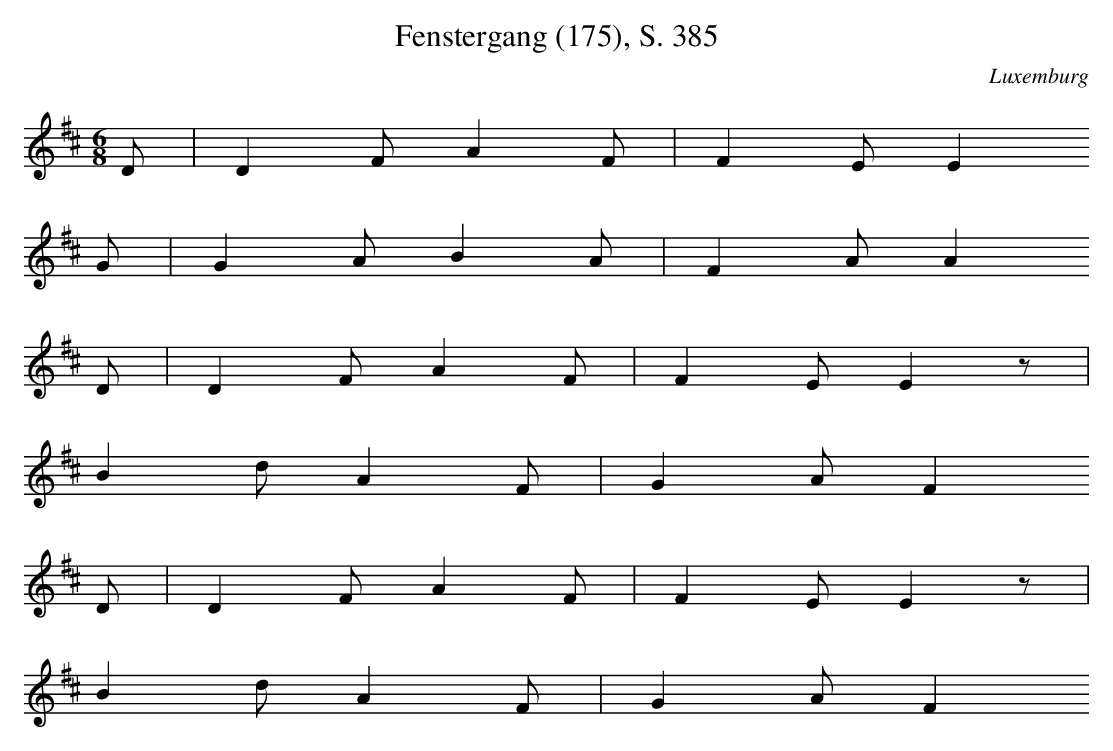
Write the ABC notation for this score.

X:1
T: Fenstergang (175), S. 385
O: Luxemburg
M: 6/8
L: 1/8
K: D
D | D2FA2F | F2EE2
G | G2AB2A | F2AA2
D | D2FA2F | F2EE2z |
B2dA2F | G2AF2
D | D2FA2F | F2EE2z |
B2dA2F | G2AF2
